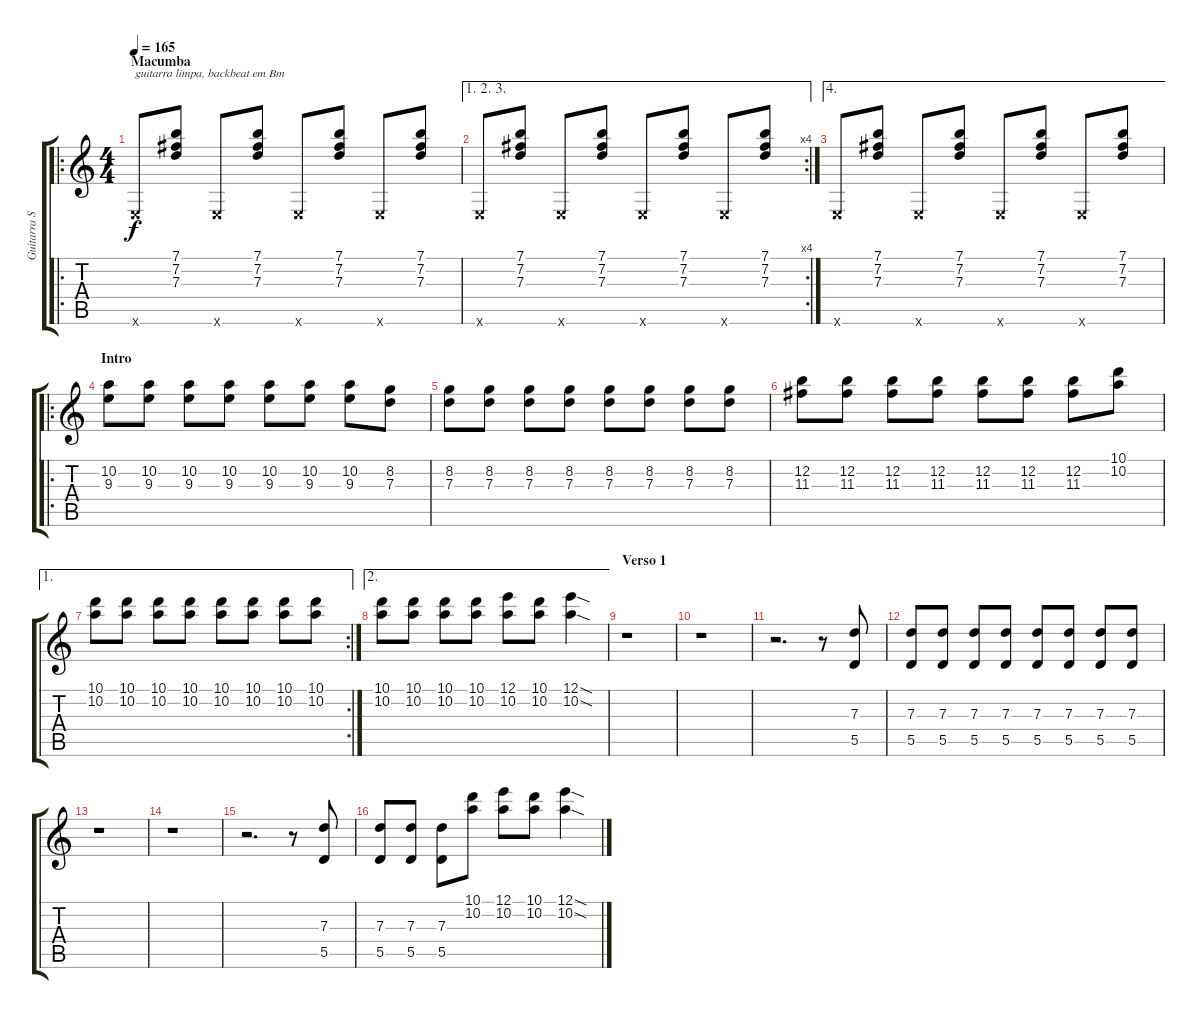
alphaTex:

\track ("Guitarra Solo" "Guitarra S") {instrument distortionguitar}
\staff {score tabs}
\tuning (E4 B3 G3 D3 A2 E2) {hide}
\ro
\ts (4 4)
\section ("" "Macumba")
\tempo 165
\clef g2
\ks c
0.6{x}.8{txt "guitarra limpa, backbeat em Bm" dy f instrument acousticguitarsteel} (7.1 7.2 7.3).8 0.6{x}.8 (7.1 7.2 7.3).8 0.6{x}.8 (7.1 7.2 7.3).8 0.6{x}.8 (7.1 7.2 7.3).8 |
\ae (1 2 3)
\rc 4
0.6{x}.8 (7.1 7.2 7.3).8 0.6{x}.8 (7.1 7.2 7.3).8 0.6{x}.8 (7.1 7.2 7.3).8 0.6{x}.8 (7.1 7.2 7.3).8 |
\ae 4
0.6{x}.8 (7.1 7.2 7.3).8 0.6{x}.8 (7.1 7.2 7.3).8 0.6{x}.8 (7.1 7.2 7.3).8 0.6{x}.8 (7.1 7.2 7.3).8 |
\ro
\section ("" "Intro")
(10.2 9.3).8{instrument distortionguitar} (10.2 9.3).8 (10.2 9.3).8 (10.2 9.3).8 (10.2 9.3).8 (10.2 9.3).8 (10.2 9.3).8 (8.2 7.3).8 |
(8.2 7.3).8 (8.2 7.3).8 (8.2 7.3).8 (8.2 7.3).8 (8.2 7.3).8 (8.2 7.3).8 (8.2 7.3).8 (8.2 7.3).8 |
(12.2 11.3).8 (12.2 11.3).8 (12.2 11.3).8 (12.2 11.3).8 (12.2 11.3).8 (12.2 11.3).8 (12.2 11.3).8 (10.1 10.2).8 |
\ae 1
\rc 2
(10.1 10.2).8 (10.1 10.2).8 (10.1 10.2).8 (10.1 10.2).8 (10.1 10.2).8 (10.1 10.2).8 (10.1 10.2).8 (10.1 10.2).8 |
\ae 2
(10.1 10.2).8 (10.1 10.2).8 (10.1 10.2).8 (10.1 10.2).8 (12.1 10.2).8 (10.1 10.2).8 (12.1{sod} 10.2{sod}).4 |
\section ("" "Verso 1")
r.1 |
r.1 |
r.2{d} r.8 (7.3 5.5).8 |
(7.3 5.5).8 (7.3 5.5).8 (7.3 5.5).8 (7.3 5.5).8 (7.3 5.5).8 (7.3 5.5).8 (7.3 5.5).8 (7.3 5.5).8 |
r.1 |
r.1 |
r.2{d} r.8 (7.3 5.5).8 |
(7.3 5.5).8 (7.3 5.5).8 (7.3 5.5).8 (10.1 10.2).8 (12.1 10.2).8 (10.1 10.2).8 (12.1{sod} 10.2{sod}).4
